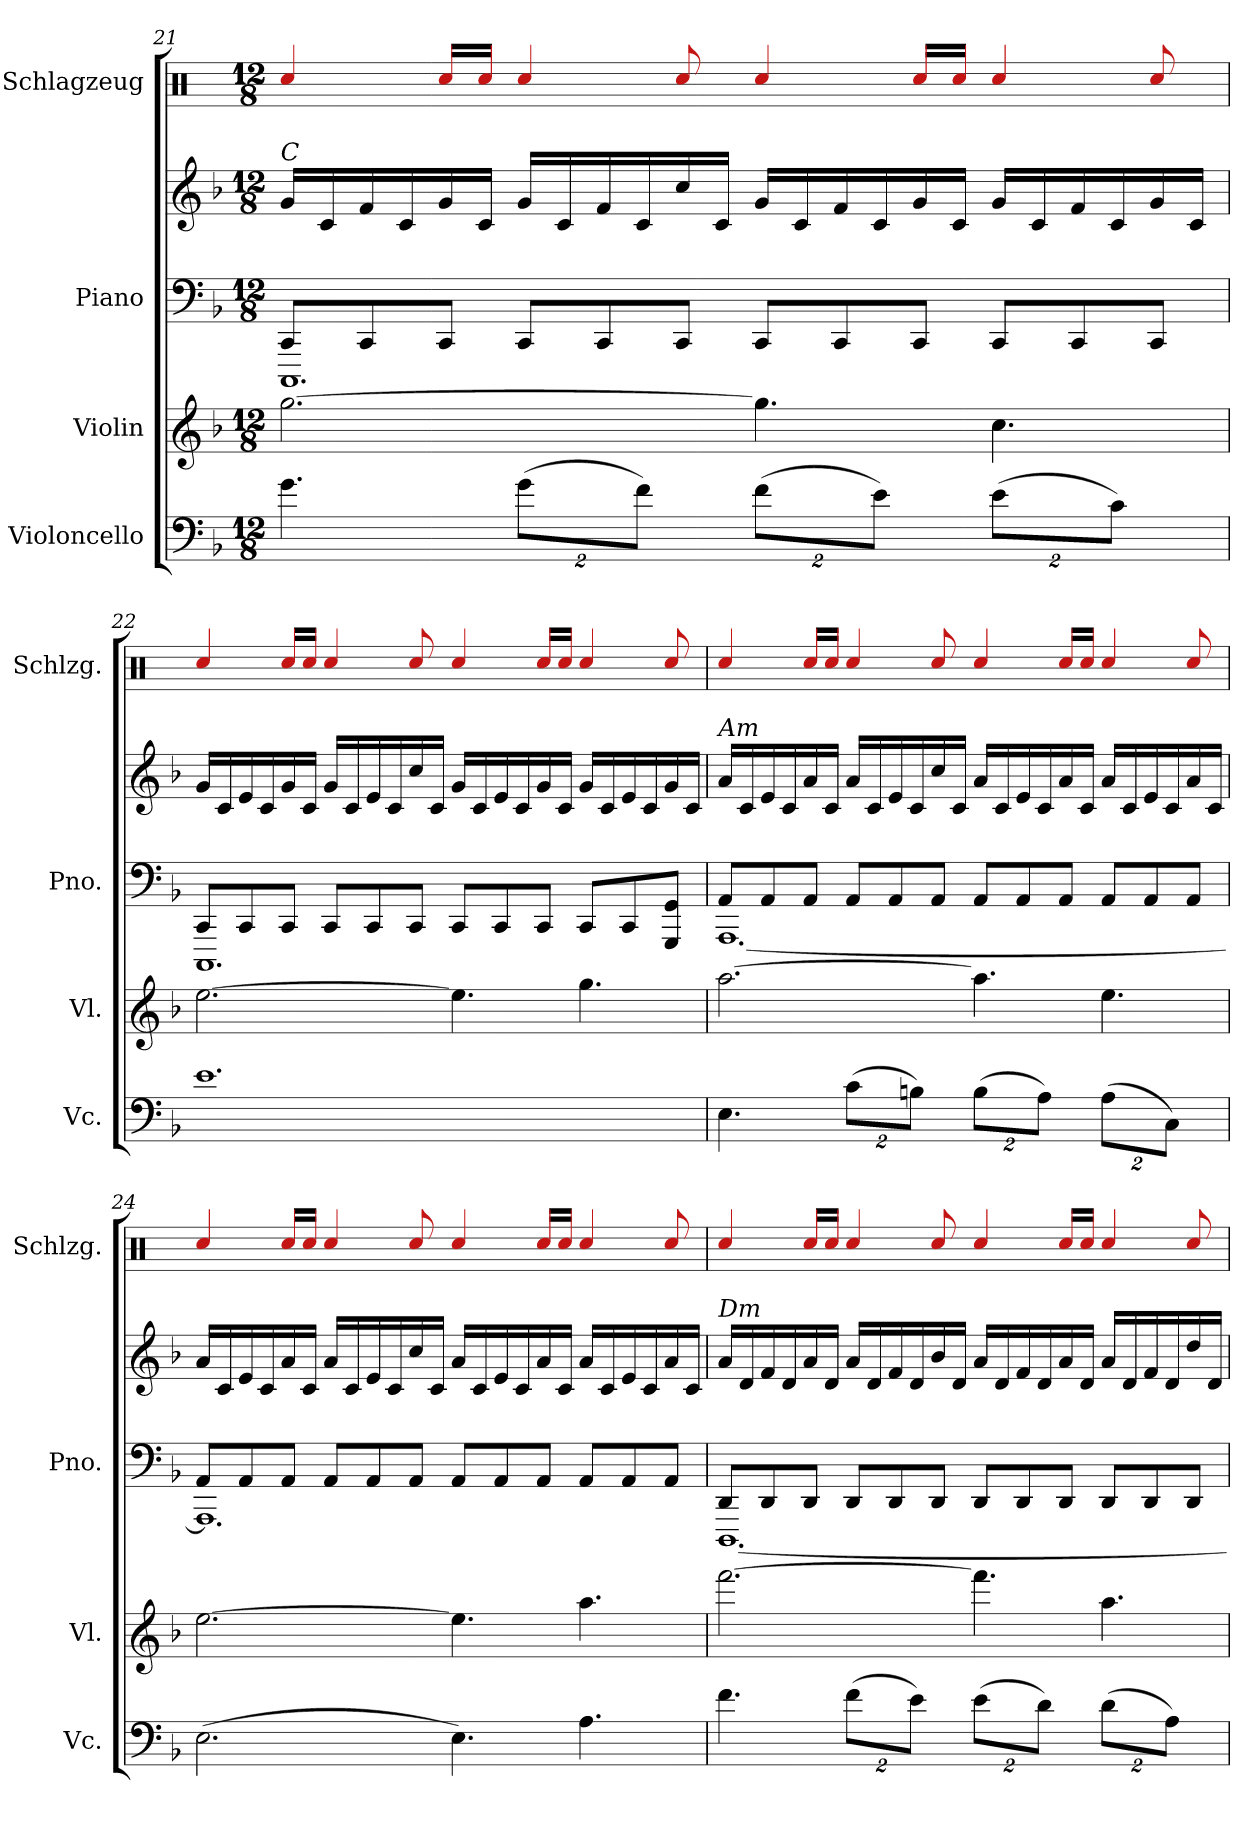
**kern	**kern	**kern	**kern	**kern
*part4	*part3	*part2	*part2	*part1
*staff5	*staff4	*staff3	*staff2	*staff1
*I"Violoncello	*I"Violin	*I"Piano	*	*I"Schlagzeug
*I'Vc.	*I'Vl.	*I'Pno.	*	*I'Schlzg.
*clefF4	*clefG2	*clefF4	*clefG2	*clefX
*k[b-]	*k[b-]	*k[b-]	*k[b-]	*k[]
*M12/8	*M12/8	*M12/8	*M12/8	*M12/8
=21	=21	=21	=21	=21
*	*	*^	*	*
!	!	!	!	!LO:TX:a:i:t=C	!
4.g\	[2.gg\	8CC/L	1.CCC	16g/LL	4cc/
.	.	.	.	16c/	.
.	.	8CC/	.	16f/	.
.	.	.	.	16c/	.
.	.	8CC/J	.	16g/	16cc/LL
.	.	.	.	16c/JJ	16cc/JJ
*Xbrackettup	*	*	*	*	*
(>16%3g\L	.	8CC/L	.	16g/LL	4cc/
.	.	.	.	16c/	.
.	.	8CC/	.	16f/	.
16%3f\J)	.	.	.	16c/	.
.	.	8CC/J	.	16cc/	8cc/
.	.	.	.	16c/JJ	.
(>16%3f\L	4.gg\]	8CC/L	.	16g/LL	4cc/
.	.	.	.	16c/	.
.	.	8CC/	.	16f/	.
16%3e\J)	.	.	.	16c/	.
.	.	8CC/J	.	16g/	16cc/LL
.	.	.	.	16c/JJ	16cc/JJ
(>16%3e\L	4.cc\	8CC/L	.	16g/LL	4cc/
.	.	.	.	16c/	.
.	.	8CC/	.	16f/	.
16%3c\J)	.	.	.	16c/	.
.	.	8CC/J	.	16g/	8cc/
.	.	.	.	16c/JJ	.
!!LO:LB:g=z
=22	=22	=22	=22	=22	=22
1.e	[2.ee\	8CC/L	1.CCC	16g/LL	4cc/
.	.	.	.	16c/	.
.	.	8CC/	.	16e/	.
.	.	.	.	16c/	.
.	.	8CC/J	.	16g/	16cc/LL
.	.	.	.	16c/JJ	16cc/JJ
.	.	8CC/L	.	16g/LL	4cc/
.	.	.	.	16c/	.
.	.	8CC/	.	16e/	.
.	.	.	.	16c/	.
.	.	8CC/J	.	16cc/	8cc/
.	.	.	.	16c/JJ	.
.	4.ee\]	8CC/L	.	16g/LL	4cc/
.	.	.	.	16c/	.
.	.	8CC/	.	16e/	.
.	.	.	.	16c/	.
.	.	8CC/J	.	16g/	16cc/LL
.	.	.	.	16c/JJ	16cc/JJ
.	4.gg\	8CC/L	.	16g/LL	4cc/
.	.	.	.	16c/	.
.	.	8CC/	.	16e/	.
.	.	.	.	16c/	.
.	.	8GGG/ 8GG/J	.	16g/	8cc/
.	.	.	.	16c/JJ	.
=23	=23	=23	=23	=23	=23
!	!	!	!	!LO:TX:a:i:t=Am	!
4.E\	[2.aa\	8AA/L	[1.AAA	16a/LL	4cc/
.	.	.	.	16c/	.
.	.	8AA/	.	16e/	.
.	.	.	.	16c/	.
.	.	8AA/J	.	16a/	16cc/LL
.	.	.	.	16c/JJ	16cc/JJ
(>16%3c\L	.	8AA/L	.	16a/LL	4cc/
.	.	.	.	16c/	.
.	.	8AA/	.	16e/	.
16%3Bn\J)	.	.	.	16c/	.
.	.	8AA/J	.	16cc/	8cc/
.	.	.	.	16c/JJ	.
(>16%3B\L	4.aa\]	8AA/L	.	16a/LL	4cc/
.	.	.	.	16c/	.
.	.	8AA/	.	16e/	.
16%3A\J)	.	.	.	16c/	.
.	.	8AA/J	.	16a/	16cc/LL
.	.	.	.	16c/JJ	16cc/JJ
(>16%3A\L	4.ee\	8AA/L	.	16a/LL	4cc/
.	.	.	.	16c/	.
.	.	8AA/	.	16e/	.
16%3C\J)	.	.	.	16c/	.
.	.	8AA/J	.	16a/	8cc/
.	.	.	.	16c/JJ	.
=24	=24	=24	=24	=24	=24
(>2.E\	[2.ee\	8AA/L	1.AAA]	16a/LL	4cc/
.	.	.	.	16c/	.
.	.	8AA/	.	16e/	.
.	.	.	.	16c/	.
.	.	8AA/J	.	16a/	16cc/LL
.	.	.	.	16c/JJ	16cc/JJ
.	.	8AA/L	.	16a/LL	4cc/
.	.	.	.	16c/	.
.	.	8AA/	.	16e/	.
.	.	.	.	16c/	.
.	.	8AA/J	.	16cc/	8cc/
.	.	.	.	16c/JJ	.
4.E\)	4.ee\]	8AA/L	.	16a/LL	4cc/
.	.	.	.	16c/	.
.	.	8AA/	.	16e/	.
.	.	.	.	16c/	.
.	.	8AA/J	.	16a/	16cc/LL
.	.	.	.	16c/JJ	16cc/JJ
4.A\	4.aa\	8AA/L	.	16a/LL	4cc/
.	.	.	.	16c/	.
.	.	8AA/	.	16e/	.
.	.	.	.	16c/	.
.	.	8AA/J	.	16a/	8cc/
.	.	.	.	16c/JJ	.
!!LO:LB:g=z
=25	=25	=25	=25	=25	=25
!	!	!	!	!LO:TX:a:i:t=Dm	!
4.f\	[2.fff\	8DD/L	[1.DDD	16a/LL	4cc/
.	.	.	.	16d/	.
.	.	8DD/	.	16f/	.
.	.	.	.	16d/	.
.	.	8DD/J	.	16a/	16cc/LL
.	.	.	.	16d/JJ	16cc/JJ
(>16%3f\L	.	8DD/L	.	16a/LL	4cc/
.	.	.	.	16d/	.
.	.	8DD/	.	16f/	.
16%3e\J)	.	.	.	16d/	.
.	.	8DD/J	.	16b-/	8cc/
.	.	.	.	16d/JJ	.
(>16%3e\L	4.fff\]	8DD/L	.	16a/LL	4cc/
.	.	.	.	16d/	.
.	.	8DD/	.	16f/	.
16%3d\J)	.	.	.	16d/	.
.	.	8DD/J	.	16a/	16cc/LL
.	.	.	.	16d/JJ	16cc/JJ
(>16%3d\L	4.aa\	8DD/L	.	16a/LL	4cc/
.	.	.	.	16d/	.
.	.	8DD/	.	16f/	.
16%3A\J)	.	.	.	16d/	.
.	.	8DD/J	.	16dd/	8cc/
.	.	.	.	16d/JJ	.
*	*	*v	*v	*	*
=	=	=	=	=
*-	*-	*-	*-	*-
